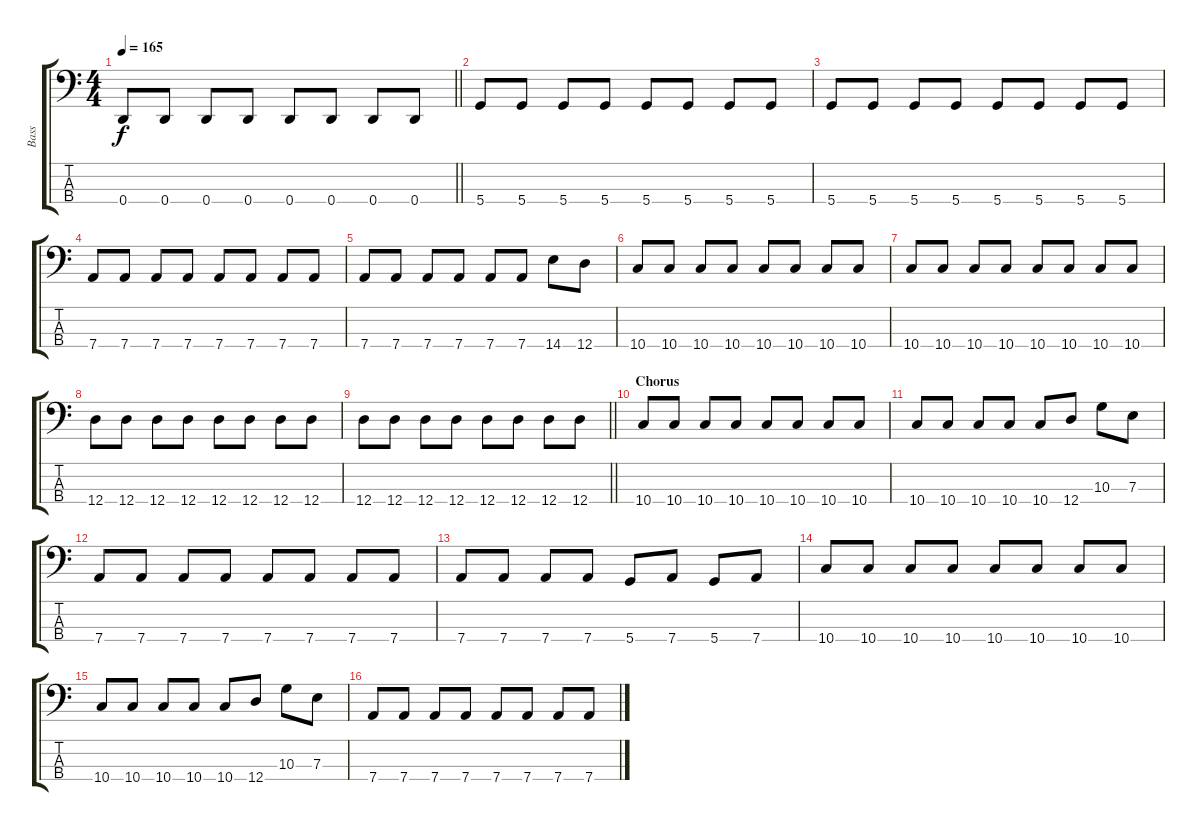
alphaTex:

\track ("Bass" "Bass") {instrument electricbassfinger}
\staff {score tabs}
\tuning (G2 D2 A1 D1) {hide}
\ts (4 4)
\tempo 165
\clef f4
\barLineRight lightlight
\ks c
0.4.8{dy f} 0.4.8 0.4.8 0.4.8 0.4.8 0.4.8 0.4.8 0.4.8 |
5.4.8 5.4.8 5.4.8 5.4.8 5.4.8 5.4.8 5.4.8 5.4.8 |
5.4.8 5.4.8 5.4.8 5.4.8 5.4.8 5.4.8 5.4.8 5.4.8 |
7.4.8 7.4.8 7.4.8 7.4.8 7.4.8 7.4.8 7.4.8 7.4.8 |
7.4.8 7.4.8 7.4.8 7.4.8 7.4.8 7.4.8 14.4.8 12.4.8 |
10.4.8 10.4.8 10.4.8 10.4.8 10.4.8 10.4.8 10.4.8 10.4.8 |
10.4.8 10.4.8 10.4.8 10.4.8 10.4.8 10.4.8 10.4.8 10.4.8 |
12.4.8 12.4.8 12.4.8 12.4.8 12.4.8 12.4.8 12.4.8 12.4.8 |
\barLineRight lightlight
12.4.8 12.4.8 12.4.8 12.4.8 12.4.8 12.4.8 12.4.8 12.4.8 |
\section ("" "Chorus")
10.4.8 10.4.8 10.4.8 10.4.8 10.4.8 10.4.8 10.4.8 10.4.8 |
10.4.8 10.4.8 10.4.8 10.4.8 10.4.8 12.4.8 10.3.8 7.3.8 |
7.4.8 7.4.8 7.4.8 7.4.8 7.4.8 7.4.8 7.4.8 7.4.8 |
7.4.8 7.4.8 7.4.8 7.4.8 5.4.8 7.4.8 5.4.8 7.4.8 |
10.4.8 10.4.8 10.4.8 10.4.8 10.4.8 10.4.8 10.4.8 10.4.8 |
10.4.8 10.4.8 10.4.8 10.4.8 10.4.8 12.4.8 10.3.8 7.3.8 |
7.4.8 7.4.8 7.4.8 7.4.8 7.4.8 7.4.8 7.4.8 7.4.8
